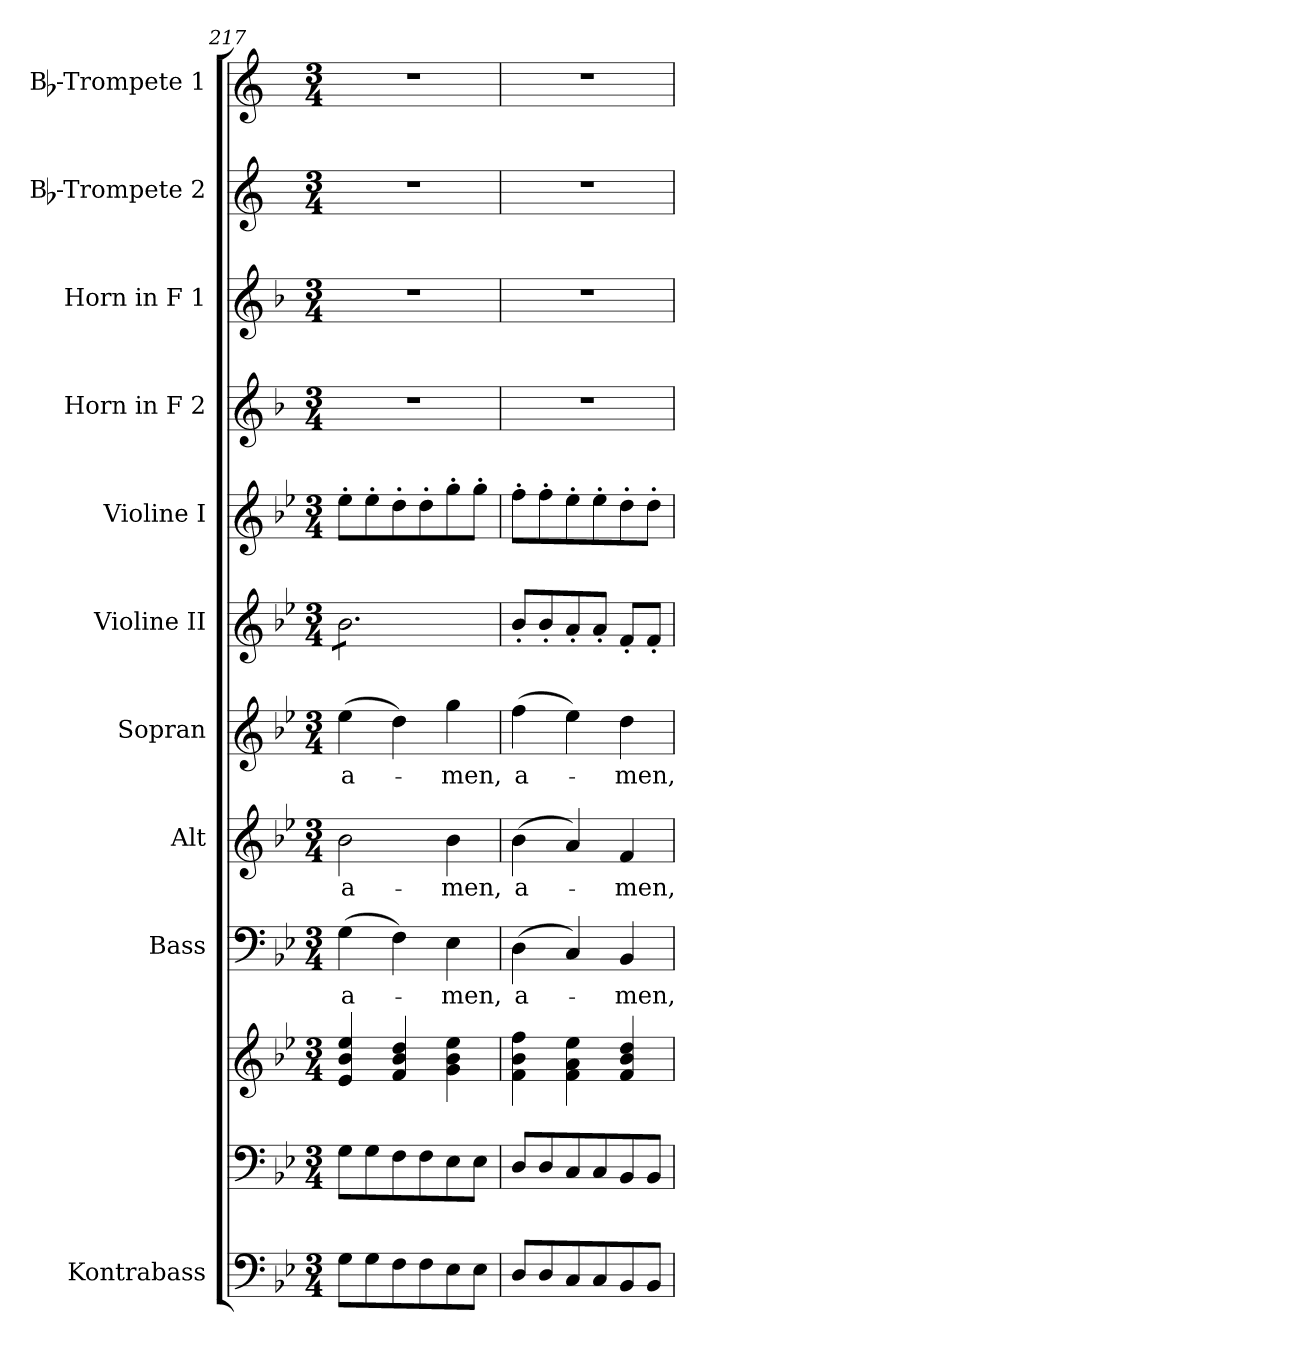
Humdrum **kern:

**kern	**kern	**kern	**kern	**text	**kern	**text	**kern	**text	**kern	**kern	**kern	**kern	**kern	**kern
*part11	*part10	*part10	*part9	*part9	*part8	*part8	*part7	*part7	*part6	*part5	*part4	*part3	*part2	*part1
*staff12	*staff11	*staff10	*staff9	*staff9	*staff8	*staff8	*staff7	*staff7	*staff6	*staff5	*staff4	*staff3	*staff2	*staff1
*I"Kontrabass	*	*	*I"Bass	*	*I"Alt	*	*I"Sopran	*	*I"Violine II	*I"Violine I	*I"Horn in F 2	*I"Horn in F 1	*I"Bb-Trompete 2	*I"Bb-Trompete 1
*I'Kb.	*	*	*I'B.	*	*I'A.	*	*I'S.	*	*I'Vl. II	*I'Vl. I	*	*	*I'Bb Trp. 2	*I'Bb Trp. 1
*clefF4	*clefF4	*clefG2	*clefF4	*	*clefG2	*	*clefG2	*	*clefG2	*clefG2	*clefG2	*clefG2	*clefG2	*clefG2
*ITrd7c12	*	*	*	*	*	*	*	*	*	*	*ITrd4c7	*ITrd4c7	*ITrd1c2	*ITrd1c2
*k[b-e-]	*k[b-e-]	*k[b-e-]	*k[b-e-]	*	*k[b-e-]	*	*k[b-e-]	*	*k[b-e-]	*k[b-e-]	*k[b-e-]	*k[b-e-]	*k[b-e-]	*k[b-e-]
*B-:	*B-:	*B-:	*B-:	*	*B-:	*	*B-:	*	*B-:	*B-:	*B-:	*B-:	*B-:	*B-:
*M3/4	*M3/4	*M3/4	*M3/4	*	*M3/4	*	*M3/4	*	*M3/4	*M3/4	*M3/4	*M3/4	*M3/4	*M3/4
=217	=217	=217	=217	=217	=217	=217	=217	=217	=217	=217	=217	=217	=217	=217
!	!	!	!	!LO:LY:b	!	!LO:LY:b	!	!LO:LY:b	!	!	!	!	!	!
*	*	*	*	*	*	*	*	*	*tremolo	*	*	*	*	*
8GG\L	8G\L	4e-/ 4b-/ 4ee-/	(>4G\	a-	2b-\	a-	(>4ee-\	a-	8b-\L	8ee-'>\L	2.r	2.r	2.r	2.r
8GG\	8G\	.	.	.	.	.	.	.	8b-\	8ee-'>\	.	.	.	.
8FF\	8F\	4f/ 4b-/ 4dd/	4F\)	.	.	.	4dd\)	.	8b-\	8dd'>\	.	.	.	.
8FF\	8F\	.	.	.	.	.	.	.	8b-\	8dd'>\	.	.	.	.
!	!	!	!	!LO:LY:b	!	!LO:LY:b	!	!LO:LY:b	!	!	!	!	!	!
8EE-\	8E-\	4g\ 4b-\ 4ee-\	4E-\	-men,	4b-\	-men,	4gg\	-men,	8b-\	8gg'>\	.	.	.	.
8EE-\J	8E-\J	.	.	.	.	.	.	.	8b-\J	8gg'>\J	.	.	.	.
*	*	*	*	*	*	*	*	*	*Xtremolo	*	*	*	*	*
=218	=218	=218	=218	=218	=218	=218	=218	=218	=218	=218	=218	=218	=218	=218
!	!	!	!	!LO:LY:b	!	!LO:LY:b	!	!LO:LY:b	!	!	!	!	!	!
8DD/L	8D/L	4f\ 4b-\ 4ff\	(>4D\	a-	(>4b-\	a-	(>4ff\	a-	8b-'</L	8ff'>\L	2.r	2.r	2.r	2.r
8DD/	8D/	.	.	.	.	.	.	.	8b-'</	8ff'>\	.	.	.	.
8CC/	8C/	4f\ 4a\ 4ee-\	4C/)	.	4a/)	.	4ee-\)	.	8a'</	8ee-'>\	.	.	.	.
8CC/	8C/	.	.	.	.	.	.	.	8a'</J	8ee-'>\	.	.	.	.
!	!	!	!	!LO:LY:b	!	!LO:LY:b	!	!LO:LY:b	!	!	!	!	!	!
8BBB-/	8BB-/	4f/ 4b-/ 4dd/	4BB-/	-men,	4f/	-men,	4dd\	-men,	8f'</L	8dd'>\	.	.	.	.
8BBB-/J	8BB-/J	.	.	.	.	.	.	.	8f'</J	8dd'>\J	.	.	.	.
=	=	=	=	=	=	=	=	=	=	=	=	=	=	=
*-	*-	*-	*-	*-	*-	*-	*-	*-	*-	*-	*-	*-	*-	*-
